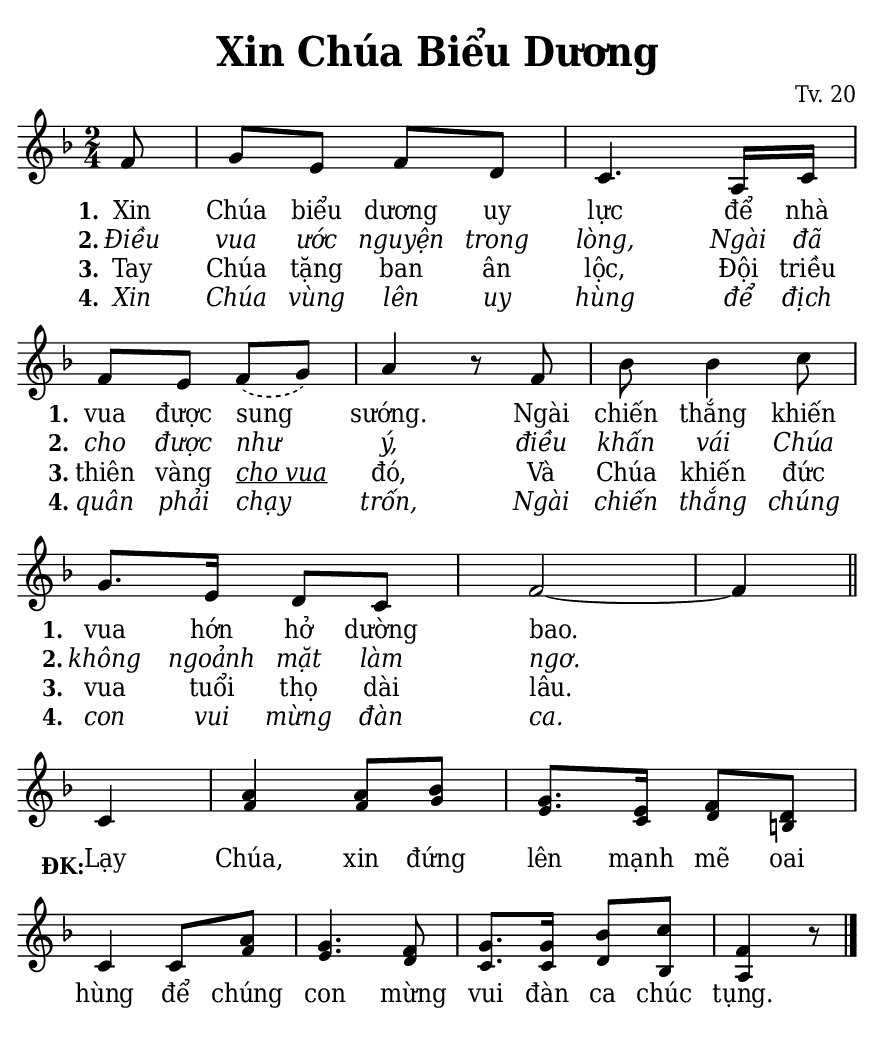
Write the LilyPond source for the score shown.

% Cài đặt chung\
\version "2.22.1"
\include "english.ly"

\header {
  title = \markup { \fontsize #1 "Xin Chúa Biểu Dương" }
  composer = "Tv. 20"
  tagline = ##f
}

% Nhạc phiên khúc
nhacPhienKhucSop = \relative c' {
  \partial 8 f8 |
  g e f d |
  c4. a16 c |
  f8 e \slurDashed f (g) |
  a4 r8 f |
  bf bf4 c8 |
  g8. e16 d8 c |
  f2 ~ |
  f4 \bar "||" \break
  
  <> \tweak extra-offset #'(-5.5 . -2.5) _\markup { \bold "ĐK:" }
  c4 |
  a'4 a8 bf |
  g8. e16 f8 d |
  c4 c8 a' |
  g4. f8 |
  g8. g16 bf8 c |
  f,4 r8 \bar "|."
}

nhacPhienKhucAlto = \relative c' {
  r8 |
  R2*7
  r4
  c |
  f f8 g |
  e8. c16 d8 b! |
  c4 c8 f |
  e4. d8 |
  c8. c16 d8 bf |
  a4 r8
}

% Lời phiên khúc
loiPhienKhucSop = \lyrics {
  <<
    {
      \set stanza = "1."
      Xin Chúa biểu dương uy lực
      để nhà vua được sung sướng.
      Ngài chiến thắng khiến vua hớn hở dường bao.
    }
    \new Lyrics {
	    \set associatedVoice = "beSop"
	    \set stanza = "2."
      \override Lyrics.LyricText.font-shape = #'italic
	    Điều vua ước nguyện trong lòng,
	    Ngài đã cho được như ý,
	    điều khấn vái Chúa không ngoảnh mặt làm ngơ.
    }
    \new Lyrics {
	    \set associatedVoice = "beSop"
	    \set stanza = "3."
	    Tay Chúa tặng ban ân lộc,
	    Đội triều thiên vàng
	    \markup { \italic \underline "cho vua" }
	    đó,
	    Và Chúa khiến đức vua tuổi thọ dài lâu.
    }
    \new Lyrics {
	    \set associatedVoice = "beSop"
	    \set stanza = "4."
      \override Lyrics.LyricText.font-shape = #'italic
	    Xin Chúa vùng lên uy hùng
	    để địch quân phải chạy trốn,
	    Ngài chiến thắng chúng con vui mừng đàn ca.
    }
  >>
  %\set stanza = "ĐK:"
  \set stanza = ""
  Lạy Chúa, xin đứng lên mạnh mẽ oai hùng
  để chúng con mừng vui đàn ca chúc tụng.
}

% Dàn trang
\paper {
  #(set-paper-size "a5")
  top-margin = 3\mm
  bottom-margin = 3\mm
  left-margin = 3\mm
  right-margin = 3\mm
  indent = #0
  #(define fonts
	 (make-pango-font-tree "Deja Vu Serif Condensed"
	 		       "Deja Vu Serif Condensed"
			       "Deja Vu Serif Condensed"
			       (/ 20 20)))
  print-page-number = ##f
  system-system-spacing = #'((basic-distance . 0.1) (padding . 2.5))
}

TongNhip = {
  \key f \major \time 2/4
  \set Timing.beamExceptions = #'()
  \set Timing.baseMoment = #(ly:make-moment 1/4)
}

% mã nguồn cho những chức năng chưa hỗ trợ trong phiên bản lilypond hiện tại
% cung cấp bởi cộng đồng lilypond khi gửi email đến lilypond-user@gnu.org
% Đổi kích thước nốt cho bè phụ
notBePhu =
#(define-music-function (font-size music) (number? ly:music?)
   (for-some-music
     (lambda (m)
       (if (music-is-of-type? m 'rhythmic-event)
           (begin
             (set! (ly:music-property m 'tweaks)
                   (cons `(font-size . ,font-size)
                         (ly:music-property m 'tweaks)))
             #t)
           #f))
     music)
   music)

% in số phiên khúc trên mỗi dòng
#(define (add-grob-definition grob-name grob-entry)
    (set! all-grob-descriptions
          (cons ((@@ (lily) completize-grob-entry)
                 (cons grob-name grob-entry))
                all-grob-descriptions)))

#(add-grob-definition
   'StanzaNumberSpanner
   `((direction . ,LEFT)
     (font-series . bold)
     (padding . 0.5)
     (side-axis . ,X)
     (stencil . ,ly:text-interface::print)
     (X-offset . ,ly:side-position-interface::x-aligned-side)
     (Y-extent . ,grob::always-Y-extent-from-stencil)
     (meta . ((class . Spanner)
              (interfaces . (font-interface
                             side-position-interface
                             stanza-number-interface
                             text-interface))))))

\layout {
   \context {
     \Global
     \grobdescriptions #all-grob-descriptions
   }
   \context {
     \Score
     \remove Stanza_number_align_engraver
     \consists
       #(lambda (context)
          (let ((texts '())
                (syllables '()))
            (make-engraver
             (acknowledgers
              ((stanza-number-interface engraver grob source-engraver)
                 (set! texts (cons grob texts)))
              ((lyric-syllable-interface engraver grob source-engraver)
                 (set! syllables (cons grob syllables))))
             ((stop-translation-timestep engraver)
                (for-each
                 (lambda (text)
                   (for-each
                    (lambda (syllable)
                      (ly:pointer-group-interface::add-grob text
'side-support-elements syllable))
                    syllables))
                 texts)
                (set! syllables '())))))
   }
   \context {
     \Lyrics
     \remove Stanza_number_engraver
     \consists
       #(lambda (context)
          (let ((text #f)
                (last-stanza #f))
            (make-engraver
             ((process-music engraver)
                (let ((stanza (ly:context-property context 'stanza #f)))
                  (if (and stanza (not (equal? stanza last-stanza)))
                      (let ((column (ly:context-property context
'currentCommandColumn)))
                        (set! last-stanza stanza)
                        (if text
                            (ly:spanner-set-bound! text RIGHT column))

                        (set! text (ly:engraver-make-grob engraver
'StanzaNumberSpanner '()))
                        (ly:grob-set-property! text 'text stanza)
                        (ly:spanner-set-bound! text LEFT column)))))
             ((finalize engraver)
                (if text
                    (let ((column (ly:context-property context
'currentCommandColumn)))
                      (ly:spanner-set-bound! text RIGHT column)))))))
     \override StanzaNumberSpanner.horizon-padding = 10000
   }
}
% kết thúc mã nguồn

\score {
  \new ChoirStaff <<
    \new Staff \with {
        \consists "Merge_rests_engraver"
        printPartCombineTexts = ##f
      }
      <<
      \new Voice \TongNhip \partCombine 
        \nhacPhienKhucSop
        \notBePhu -1 { \nhacPhienKhucAlto }
      \new NullVoice = beSop \nhacPhienKhucSop
      \new Lyrics \lyricsto beSop \loiPhienKhucSop
      >>
  >>
  \layout {
    \override Lyrics.LyricSpace.minimum-distance = #2
    \override Score.BarNumber.break-visibility = ##(#f #f #f)
    \override Score.SpacingSpanner.uniform-stretching = ##t
  } 
}
